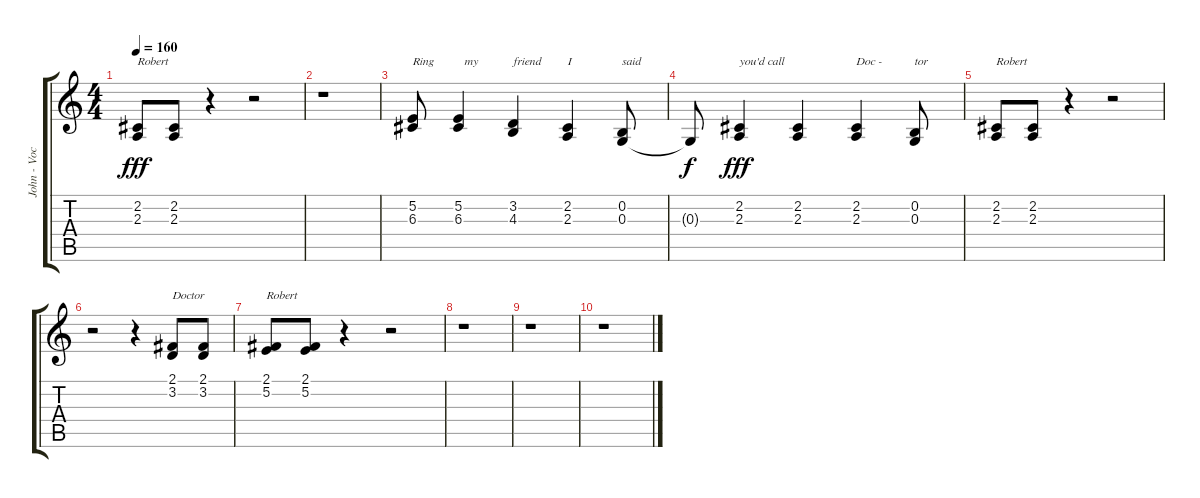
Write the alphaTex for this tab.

\track ("John - Vocal" "John - Voc") {instrument altosax}
\staff {score tabs}
\tuning (E4 B3 G3 D3 A2 E2) {hide}
\ts (4 4)
\tempo 160
\clef g2
\ks c
(2.2 2.3).8{txt "Robert" dy fff} (2.2 2.3).8 r.4 r.2 |
r.1 |
(5.2 6.3).8{txt "Ring"} (5.2 6.3).4{txt "  my"} (3.2 4.3).4{txt "friend"} (2.2 2.3).4{txt "I"} (0.2 0.3).8{txt "said"} |
0.3{t}.8{dy f} (2.2 2.3).4{txt "you'd call" dy fff} (2.2 2.3).4 (2.2 2.3).4{txt "Doc -"} (0.2 0.3).8{txt "tor"} |
(2.2 2.3).8{txt "Robert"} (2.2 2.3).8 r.4 r.2 |
r.2 r.4 (2.1 3.2).8{txt "Doctor"} (2.1 3.2).8 |
(2.1 5.2).8{txt "Robert"} (2.1 5.2).8 r.4 r.2 |
r.1 |
r.1 |
r.1
